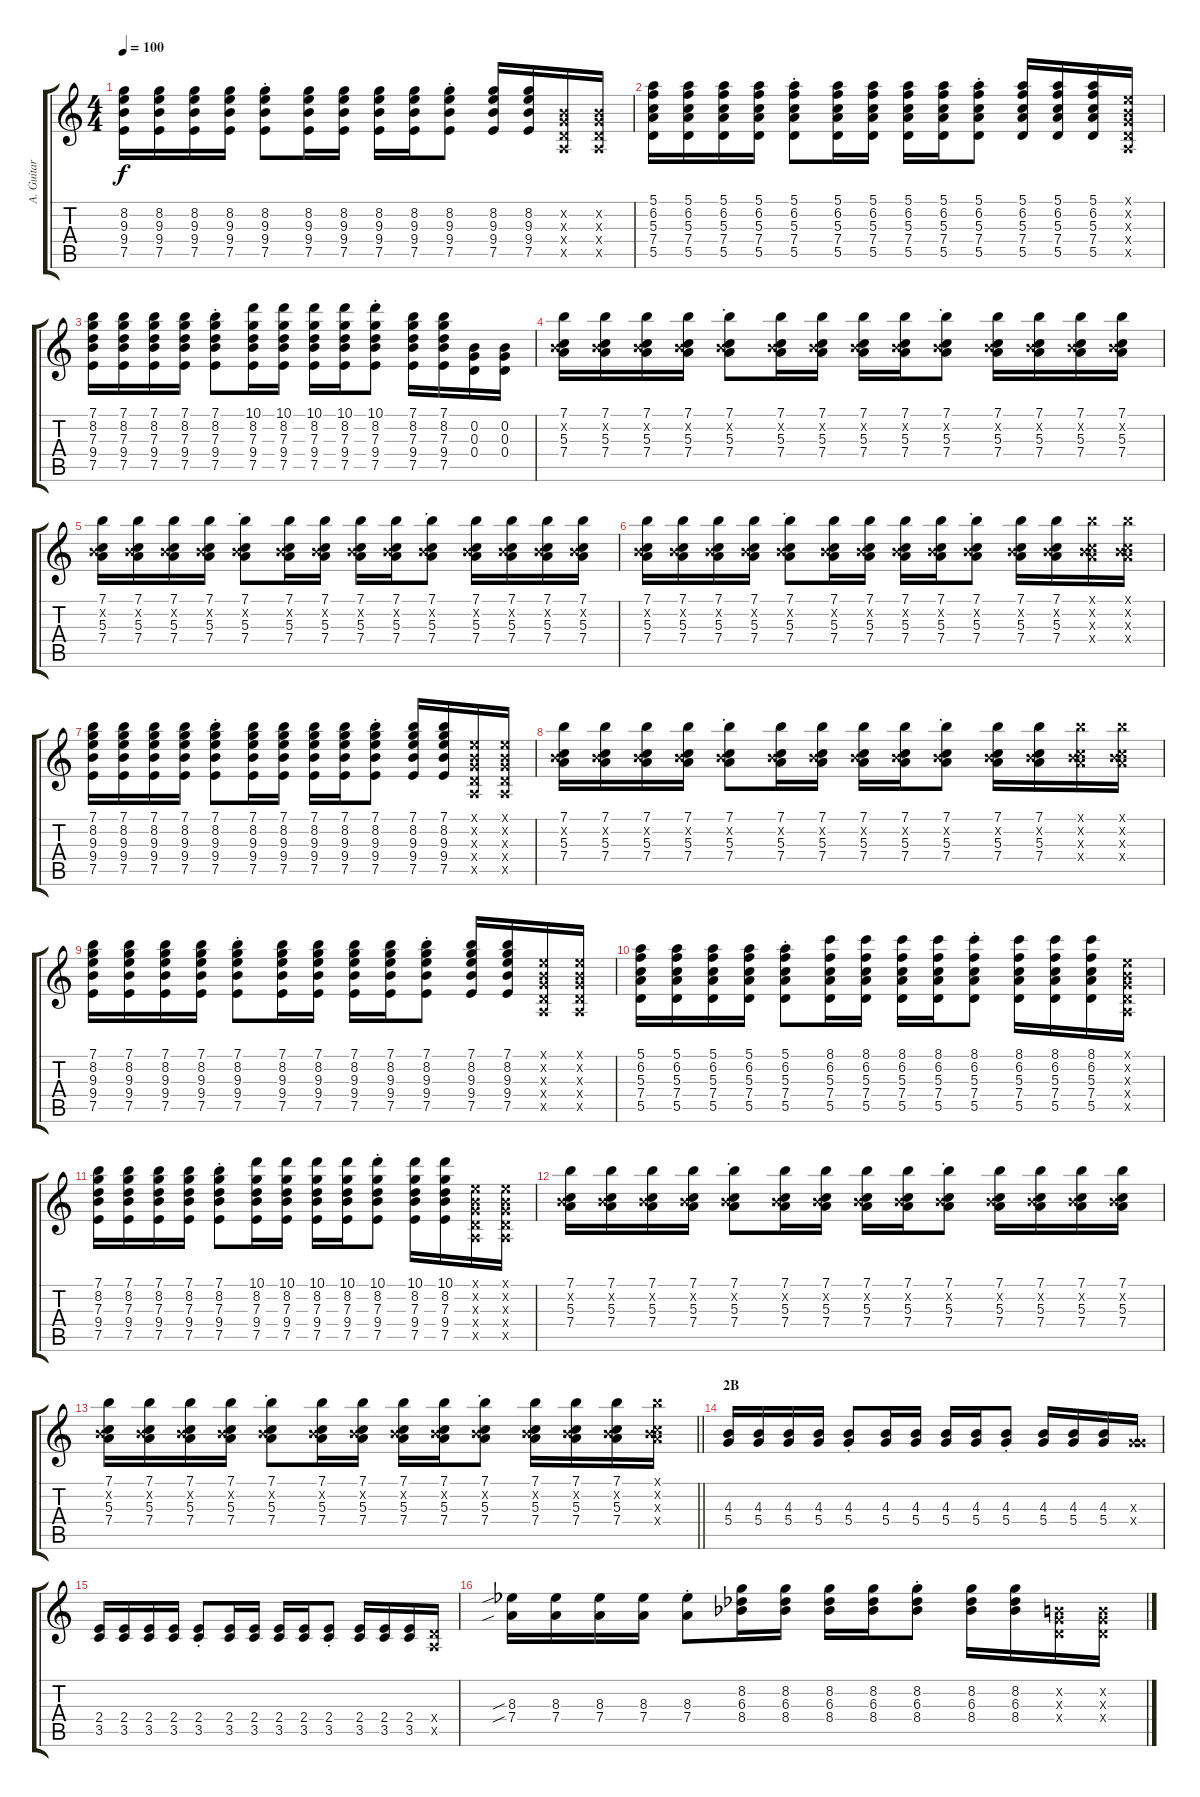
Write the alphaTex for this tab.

\track ("A. Guitar I" "A. Guitar ") {instrument acousticguitarsteel}
\staff {score tabs}
\tuning (E4 B3 G3 D3 A2 E2) {hide}
\ts (4 4)
\tempo 100
\clef g2
\ks c
(8.2 9.3 9.4 7.5).16{dy f} (8.2 9.3 9.4 7.5).16 (8.2 9.3 9.4 7.5).16 (8.2 9.3 9.4 7.5).16 (8.2{st} 9.3{st} 9.4{st} 7.5{st}).8 (8.2 9.3 9.4 7.5).16 (8.2 9.3 9.4 7.5).16 (8.2 9.3 9.4 7.5).16 (8.2 9.3 9.4 7.5).16 (8.2{st} 9.3{st} 9.4{st} 7.5{st}).8 (8.2 9.3 9.4 7.5).16 (8.2 9.3 9.4 7.5).16 (0.2{x} 0.3{x} 0.4{x} 0.5{x}).16 (0.2{x} 0.3{x} 0.4{x} 0.5{x}).16 |
(5.1 6.2 5.3 7.4 5.5).16 (5.1 6.2 5.3 7.4 5.5).16 (5.1 6.2 5.3 7.4 5.5).16 (5.1 6.2 5.3 7.4 5.5).16 (5.1{st} 6.2{st} 5.3{st} 7.4{st} 5.5{st}).8 (5.1 6.2 5.3 7.4 5.5).16 (5.1 6.2 5.3 7.4 5.5).16 (5.1 6.2 5.3 7.4 5.5).16 (5.1 6.2 5.3 7.4 5.5).16 (5.1{st} 6.2{st} 5.3{st} 7.4{st} 5.5{st}).8 (5.1 6.2 5.3 7.4 5.5).16 (5.1 6.2 5.3 7.4 5.5).16 (5.1 6.2 5.3 7.4 5.5).16 (0.1{x} 0.2{x} 0.3{x} 0.4{x} 0.5{x}).16 |
(7.1 8.2 7.3 9.4 7.5).16 (7.1 8.2 7.3 9.4 7.5).16 (7.1 8.2 7.3 9.4 7.5).16 (7.1 8.2 7.3 9.4 7.5).16 (7.1{st} 8.2{st} 7.3{st} 9.4{st} 7.5{st}).8 (10.1 8.2 7.3 9.4 7.5).16 (10.1 8.2 7.3 9.4 7.5).16 (10.1 8.2 7.3 9.4 7.5).16 (10.1 8.2 7.3 9.4 7.5).16 (10.1{st} 8.2{st} 7.3{st} 9.4{st} 7.5{st}).8 (7.1 8.2 7.3 9.4 7.5).16 (7.1 8.2 7.3 9.4 7.5).16 (0.2 0.3 0.4).16 (0.2 0.3 0.4).16 |
(7.1 0.2{x} 5.3 7.4).16 (7.1 0.2{x} 5.3 7.4).16 (7.1 0.2{x} 5.3 7.4).16 (7.1 0.2{x} 5.3 7.4).16 (7.1{st} 0.2{x} 5.3{st} 7.4{st}).8 (7.1 0.2{x} 5.3 7.4).16 (7.1 0.2{x} 5.3 7.4).16 (7.1 0.2{x} 5.3 7.4).16 (7.1 0.2{x} 5.3 7.4).16 (7.1{st} 0.2{x} 5.3{st} 7.4{st}).8 (7.1 0.2{x} 5.3 7.4).16 (7.1 0.2{x} 5.3 7.4).16 (7.1 0.2{x} 5.3 7.4).16 (7.1 0.2{x} 5.3 7.4).16 |
(7.1 0.2{x} 5.3 7.4).16 (7.1 0.2{x} 5.3 7.4).16 (7.1 0.2{x} 5.3 7.4).16 (7.1 0.2{x} 5.3 7.4).16 (7.1{st} 0.2{x} 5.3{st} 7.4{st}).8 (7.1 0.2{x} 5.3 7.4).16 (7.1 0.2{x} 5.3 7.4).16 (7.1 0.2{x} 5.3 7.4).16 (7.1 0.2{x} 5.3 7.4).16 (7.1{st} 0.2{x} 5.3{st} 7.4{st}).8 (7.1 0.2{x} 5.3 7.4).16 (7.1 0.2{x} 5.3 7.4).16 (7.1 0.2{x} 5.3 7.4).16 (7.1 0.2{x} 5.3 7.4).16 |
(7.1 0.2{x} 5.3 7.4).16 (7.1 0.2{x} 5.3 7.4).16 (7.1 0.2{x} 5.3 7.4).16 (7.1 0.2{x} 5.3 7.4).16 (7.1{st} 0.2{x} 5.3{st} 7.4{st}).8 (7.1 0.2{x} 5.3 7.4).16 (7.1 0.2{x} 5.3 7.4).16 (7.1 0.2{x} 5.3 7.4).16 (7.1 0.2{x} 5.3 7.4).16 (7.1{st} 0.2{x} 5.3{st} 7.4{st}).8 (7.1 0.2{x} 5.3 7.4).16 (7.1 0.2{x} 5.3 7.4).16 (7.1{x} 0.2{x} 5.3{x} 7.4{x}).16 (7.1{x} 0.2{x} 5.3{x} 7.4{x}).16 |
(7.1 8.2 9.3 9.4 7.5).16 (7.1 8.2 9.3 9.4 7.5).16 (7.1 8.2 9.3 9.4 7.5).16 (7.1 8.2 9.3 9.4 7.5).16 (7.1{st} 8.2{st} 9.3{st} 9.4{st} 7.5{st}).8 (7.1 8.2 9.3 9.4 7.5).16 (7.1 8.2 9.3 9.4 7.5).16 (7.1 8.2 9.3 9.4 7.5).16 (7.1 8.2 9.3 9.4 7.5).16 (7.1{st} 8.2{st} 9.3{st} 9.4{st} 7.5{st}).8 (7.1 8.2 9.3 9.4 7.5).16 (7.1 8.2 9.3 9.4 7.5).16 (0.1{x} 0.2{x} 0.3{x} 0.4{x} 0.5{x}).16 (0.1{x} 0.2{x} 0.3{x} 0.4{x} 0.5{x}).16 |
(7.1 0.2{x} 5.3 7.4).16 (7.1 0.2{x} 5.3 7.4).16 (7.1 0.2{x} 5.3 7.4).16 (7.1 0.2{x} 5.3 7.4).16 (7.1{st} 0.2{x} 5.3{st} 7.4{st}).8 (7.1 0.2{x} 5.3 7.4).16 (7.1 0.2{x} 5.3 7.4).16 (7.1 0.2{x} 5.3 7.4).16 (7.1 0.2{x} 5.3 7.4).16 (7.1{st} 0.2{x} 5.3{st} 7.4{st}).8 (7.1 0.2{x} 5.3 7.4).16 (7.1 0.2{x} 5.3 7.4).16 (7.1{x} 0.2{x} 5.3{x} 7.4{x}).16 (7.1{x} 0.2{x} 5.3{x} 7.4{x}).16 |
(7.1 8.2 9.3 9.4 7.5).16 (7.1 8.2 9.3 9.4 7.5).16 (7.1 8.2 9.3 9.4 7.5).16 (7.1 8.2 9.3 9.4 7.5).16 (7.1{st} 8.2{st} 9.3{st} 9.4{st} 7.5{st}).8 (7.1 8.2 9.3 9.4 7.5).16 (7.1 8.2 9.3 9.4 7.5).16 (7.1 8.2 9.3 9.4 7.5).16 (7.1 8.2 9.3 9.4 7.5).16 (7.1{st} 8.2{st} 9.3{st} 9.4{st} 7.5{st}).8 (7.1 8.2 9.3 9.4 7.5).16 (7.1 8.2 9.3 9.4 7.5).16 (0.1{x} 0.2{x} 0.3{x} 0.4{x} 0.5{x}).16 (0.1{x} 0.2{x} 0.3{x} 0.4{x} 0.5{x}).16 |
(5.1 6.2 5.3 7.4 5.5).16 (5.1 6.2 5.3 7.4 5.5).16 (5.1 6.2 5.3 7.4 5.5).16 (5.1 6.2 5.3 7.4 5.5).16 (5.1{st} 6.2{st} 5.3{st} 7.4{st} 5.5{st}).8 (8.1 6.2 5.3 7.4 5.5).16 (8.1 6.2 5.3 7.4 5.5).16 (8.1 6.2 5.3 7.4 5.5).16 (8.1 6.2 5.3 7.4 5.5).16 (8.1{st} 6.2{st} 5.3{st} 7.4{st} 5.5{st}).8 (8.1 6.2 5.3 7.4 5.5).16 (8.1 6.2 5.3 7.4 5.5).16 (8.1 6.2 5.3 7.4 5.5).16 (0.1{x} 0.2{x} 0.3{x} 0.4{x} 0.5{x}).16 |
(7.1 8.2 7.3 9.4 7.5).16 (7.1 8.2 7.3 9.4 7.5).16 (7.1 8.2 7.3 9.4 7.5).16 (7.1 8.2 7.3 9.4 7.5).16 (7.1{st} 8.2{st} 7.3{st} 9.4{st} 7.5{st}).8 (10.1 8.2 7.3 9.4 7.5).16 (10.1 8.2 7.3 9.4 7.5).16 (10.1 8.2 7.3 9.4 7.5).16 (10.1 8.2 7.3 9.4 7.5).16 (10.1{st} 8.2{st} 7.3{st} 9.4{st} 7.5{st}).8 (10.1 8.2 7.3 9.4 7.5).16 (10.1 8.2 7.3 9.4 7.5).16 (0.1{x} 0.2{x} 0.3{x} 0.4{x} 0.5{x}).16 (0.1{x} 0.2{x} 0.3{x} 0.4{x} 0.5{x}).16 |
(7.1 0.2{x} 5.3 7.4).16 (7.1 0.2{x} 5.3 7.4).16 (7.1 0.2{x} 5.3 7.4).16 (7.1 0.2{x} 5.3 7.4).16 (7.1{st} 0.2{x} 5.3{st} 7.4{st}).8 (7.1 0.2{x} 5.3 7.4).16 (7.1 0.2{x} 5.3 7.4).16 (7.1 0.2{x} 5.3 7.4).16 (7.1 0.2{x} 5.3 7.4).16 (7.1{st} 0.2{x} 5.3{st} 7.4{st}).8 (7.1 0.2{x} 5.3 7.4).16 (7.1 0.2{x} 5.3 7.4).16 (7.1 0.2{x} 5.3 7.4).16 (7.1 0.2{x} 5.3 7.4).16 |
\barLineRight lightlight
(7.1 0.2{x} 5.3 7.4).16 (7.1 0.2{x} 5.3 7.4).16 (7.1 0.2{x} 5.3 7.4).16 (7.1 0.2{x} 5.3 7.4).16 (7.1{st} 0.2{x} 5.3{st} 7.4{st}).8 (7.1 0.2{x} 5.3 7.4).16 (7.1 0.2{x} 5.3 7.4).16 (7.1 0.2{x} 5.3 7.4).16 (7.1 0.2{x} 5.3 7.4).16 (7.1{st} 0.2{x} 5.3{st} 7.4{st}).8 (7.1 0.2{x} 5.3 7.4).16 (7.1 0.2{x} 5.3 7.4).16 (7.1 0.2{x} 5.3 7.4).16 (7.1{x} 0.2{x} 5.3{x} 7.4{x}).16 |
\section ("" "2B")
(4.3 5.4).16 (4.3 5.4).16 (4.3 5.4).16 (4.3 5.4).16 (4.3{st} 5.4{st}).8 (4.3 5.4).16 (4.3 5.4).16 (4.3 5.4).16 (4.3 5.4).16 (4.3{st} 5.4{st}).8 (4.3 5.4).16 (4.3 5.4).16 (4.3 5.4).16 (0.3{x} 5.4{x}).16 |
(2.4 3.5).16 (2.4 3.5).16 (2.4 3.5).16 (2.4 3.5).16 (2.4{st} 3.5{st}).8 (2.4 3.5).16 (2.4 3.5).16 (2.4 3.5).16 (2.4 3.5).16 (2.4{st} 3.5{st}).8 (2.4 3.5).16 (2.4 3.5).16 (2.4 3.5).16 (0.4{x} 0.5{x}).16 |
(8.3{sib acc b} 7.4{sib}).16 (8.3{acc b} 7.4).16 (8.3{acc b} 7.4).16 (8.3{acc b} 7.4).16 (8.3{st acc b} 7.4{st}).8 (8.2 6.3{acc b} 8.4{acc b}).16 (8.2 6.3{acc b} 8.4{acc b}).16 (8.2 6.3{acc b} 8.4{acc b}).16 (8.2 6.3{acc b} 8.4{acc b}).16 (8.2{st} 6.3{st acc b} 8.4{st acc b}).8 (8.2 6.3{acc b} 8.4{acc b}).16 (8.2 6.3{acc b} 8.4{acc b}).16 (0.2{x} 0.3{x} 0.4{x}).16 (0.2{x} 0.3{x} 0.4{x}).16
